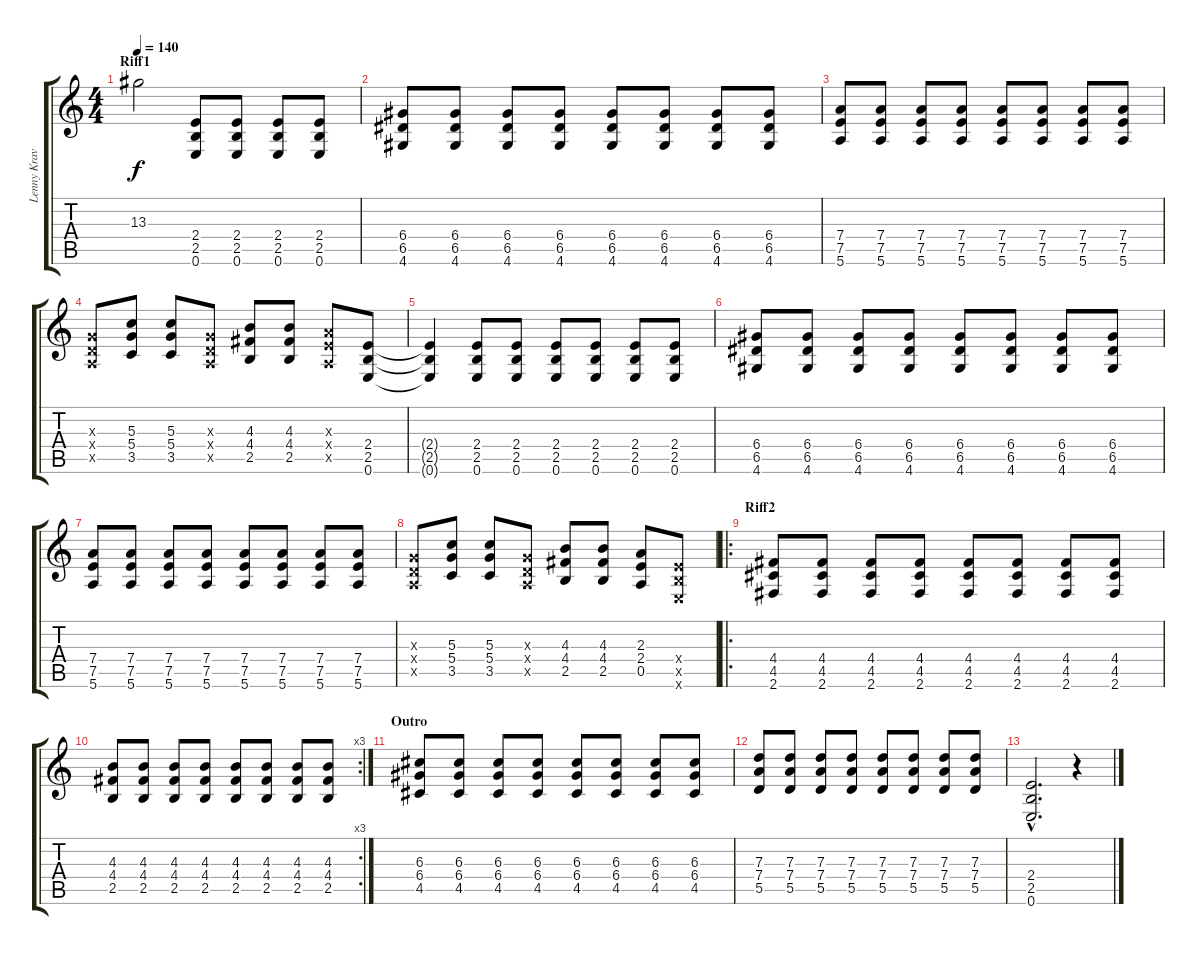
\track ("Lenny Kravitz" "Lenny Krav") {instrument distortionguitar}
\staff {score tabs}
\tuning (E4 B3 G3 D3 A2 E2) {hide}
\ts (4 4)
\section ("" "Riff1")
\tempo 140
\clef g2
\ks c
13.3.2{dy f} (2.4 2.5 0.6).8 (2.4 2.5 0.6).8 (2.4 2.5 0.6).8 (2.4 2.5 0.6).8 |
(6.4 6.5 4.6).8 (6.4 6.5 4.6).8 (6.4 6.5 4.6).8 (6.4 6.5 4.6).8 (6.4 6.5 4.6).8 (6.4 6.5 4.6).8 (6.4 6.5 4.6).8 (6.4 6.5 4.6).8 |
(7.4 7.5 5.6).8 (7.4 7.5 5.6).8 (7.4 7.5 5.6).8 (7.4 7.5 5.6).8 (7.4 7.5 5.6).8 (7.4 7.5 5.6).8 (7.4 7.5 5.6).8 (7.4 7.5 5.6).8 |
(0.3{x} 0.4{x} 0.5{x}).8 (5.3 5.4 3.5).8 (5.3 5.4 3.5).8 (0.3{x} 0.4{x} 0.5{x}).8 (4.3 4.4 2.5).8 (4.3 4.4 2.5).8 (2.3{x} 2.4{x} 0.5{x}).8 (2.4 2.5 0.6).8 |
(2.4{t} 2.5{t} 0.6{t}).4 (2.4 2.5 0.6).8 (2.4 2.5 0.6).8 (2.4 2.5 0.6).8 (2.4 2.5 0.6).8 (2.4 2.5 0.6).8 (2.4 2.5 0.6).8 |
(6.4 6.5 4.6).8 (6.4 6.5 4.6).8 (6.4 6.5 4.6).8 (6.4 6.5 4.6).8 (6.4 6.5 4.6).8 (6.4 6.5 4.6).8 (6.4 6.5 4.6).8 (6.4 6.5 4.6).8 |
(7.4 7.5 5.6).8 (7.4 7.5 5.6).8 (7.4 7.5 5.6).8 (7.4 7.5 5.6).8 (7.4 7.5 5.6).8 (7.4 7.5 5.6).8 (7.4 7.5 5.6).8 (7.4 7.5 5.6).8 |
(0.3{x} 0.4{x} 0.5{x}).8 (5.3 5.4 3.5).8 (5.3 5.4 3.5).8 (0.3{x} 0.4{x} 0.5{x}).8 (4.3 4.4 2.5).8 (4.3 4.4 2.5).8 (2.3 2.4 0.5).8 (2.4{x} 2.5{x} 0.6{x}).8 |
\ro
\section ("" "Riff2")
(4.4 4.5 2.6).8 (4.4 4.5 2.6).8 (4.4 4.5 2.6).8 (4.4 4.5 2.6).8 (4.4 4.5 2.6).8 (4.4 4.5 2.6).8 (4.4 4.5 2.6).8 (4.4 4.5 2.6).8 |
\rc 3
(4.3 4.4 2.5).8 (4.3 4.4 2.5).8 (4.3 4.4 2.5).8 (4.3 4.4 2.5).8 (4.3 4.4 2.5).8 (4.3 4.4 2.5).8 (4.3 4.4 2.5).8 (4.3 4.4 2.5).8 |
\section ("" "Outro")
(6.3 6.4 4.5).8 (6.3 6.4 4.5).8 (6.3 6.4 4.5).8 (6.3 6.4 4.5).8 (6.3 6.4 4.5).8 (6.3 6.4 4.5).8 (6.3 6.4 4.5).8 (6.3 6.4 4.5).8 |
(7.3 7.4 5.5).8 (7.3 7.4 5.5).8 (7.3 7.4 5.5).8 (7.3 7.4 5.5).8 (7.3 7.4 5.5).8 (7.3 7.4 5.5).8 (7.3 7.4 5.5).8 (7.3 7.4 5.5).8 |
(2.4{hac} 2.5{hac} 0.6{hac}).2{d} r.4
